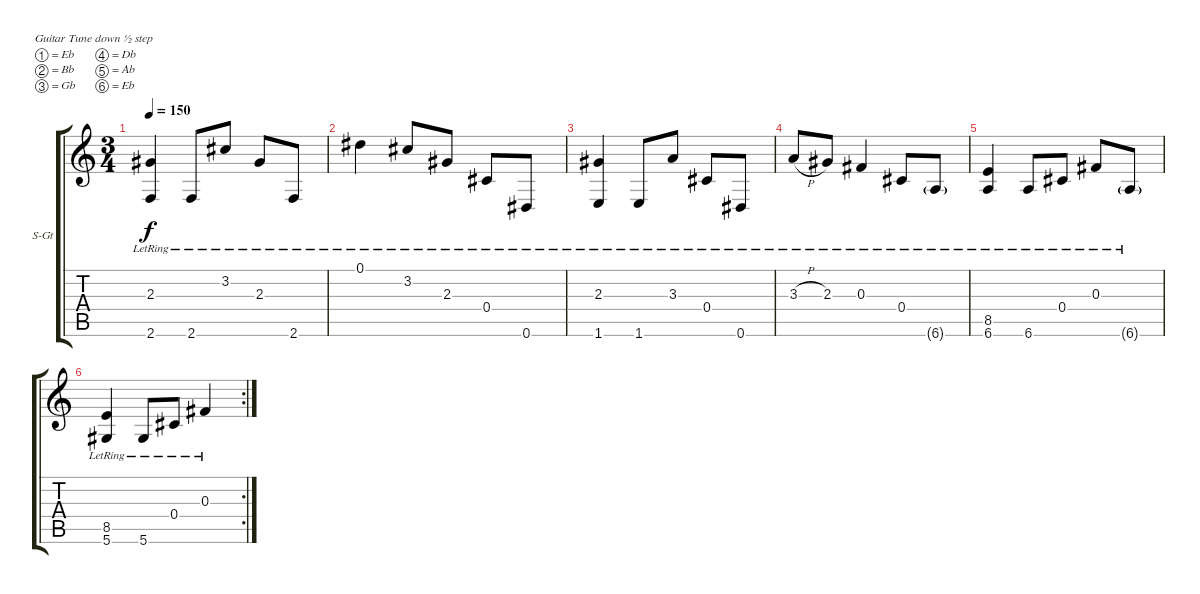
\defaultSystemsLayout 4
\bracketExtendMode groupsimilarinstruments
\firstSystemTrackNameOrientation horizontal
\otherSystemsTrackNameOrientation horizontal
\track ("Mark" "S-Gt") {mute instrument acousticguitarsteel}
\staff {score tabs}
\tuning (Eb4 Bb3 Gb3 Db3 Ab2 Eb2)
\ts (3 4)
\tempo 150
\clef g2
\ks c
(2.6{lr} 2.3{lr}).4{dy f} 2.6{lr}.8 3.2{lr}.8 2.3{lr}.8 2.6{lr}.8 |
0.1{lr}.4 3.2{lr}.8 2.3{lr}.8 0.4{lr}.8 0.6{lr}.8 |
(1.6{lr} 2.3{lr}).4 1.6{lr}.8 3.3{lr}.8 0.4{lr}.8 0.6{lr}.8 |
3.3{h lr}.8 2.3{lr}.8 0.3{lr}.4 0.4{lr}.8 6.6{g lr}.8 |
(6.6{lr} 8.5{lr}).4 6.6{lr}.8 0.4{lr}.8 0.3{lr}.8 6.6{g lr}.8 |
\rc 2
(5.6{lr} 8.5{lr}).4 5.6{lr}.8 0.4{lr}.8 0.3{lr}.4
